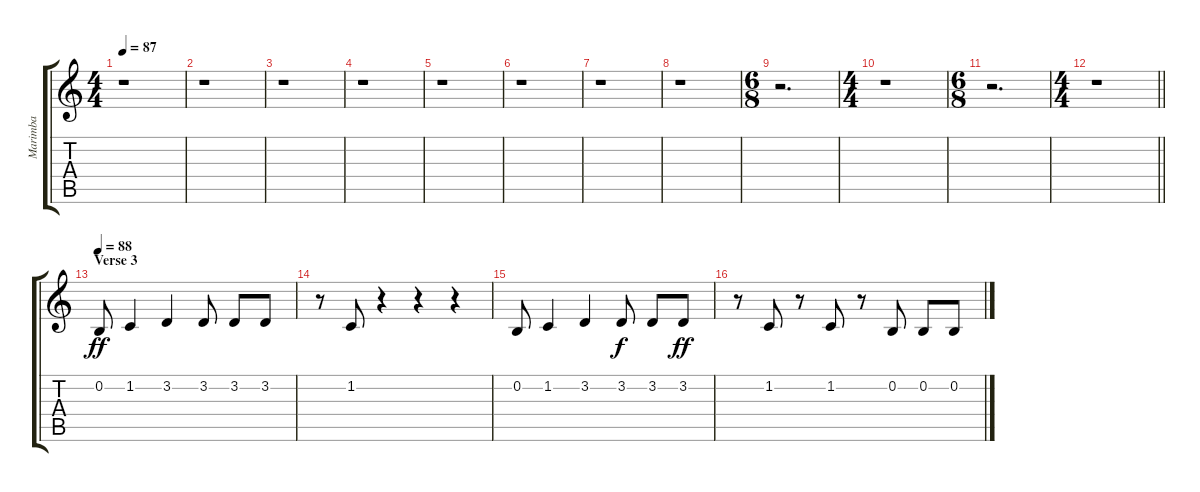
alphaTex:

\track ("Marimba" "Marimba") {instrument marimba}
\staff {score tabs}
\tuning (E4 B3 G3 D3 A2 E2) {hide}
\ts (4 4)
\tempo 87
\clef g2
\ks c
r.1{dy ff} |
r.1 |
r.1 |
r.1 |
r.1 |
r.1 |
r.1 |
r.1 |
\ts (6 8)
r.2{d} |
\ts (4 4)
r.1 |
\ts (6 8)
r.2{d} |
\ts (4 4)
\barLineRight lightlight
r.1 |
\section ("" "Verse 3")
\tempo 88
0.2.8 1.2.4 3.2.4 3.2.8 3.2.8 3.2.8 |
r.8 1.2.8 r.4 r.4 r.4 |
0.2.8 1.2.4 3.2.4 3.2.8{dy f} 3.2.8 3.2.8{dy ff} |
r.8 1.2.8 r.8 1.2.8 r.8 0.2.8 0.2.8 0.2.8
